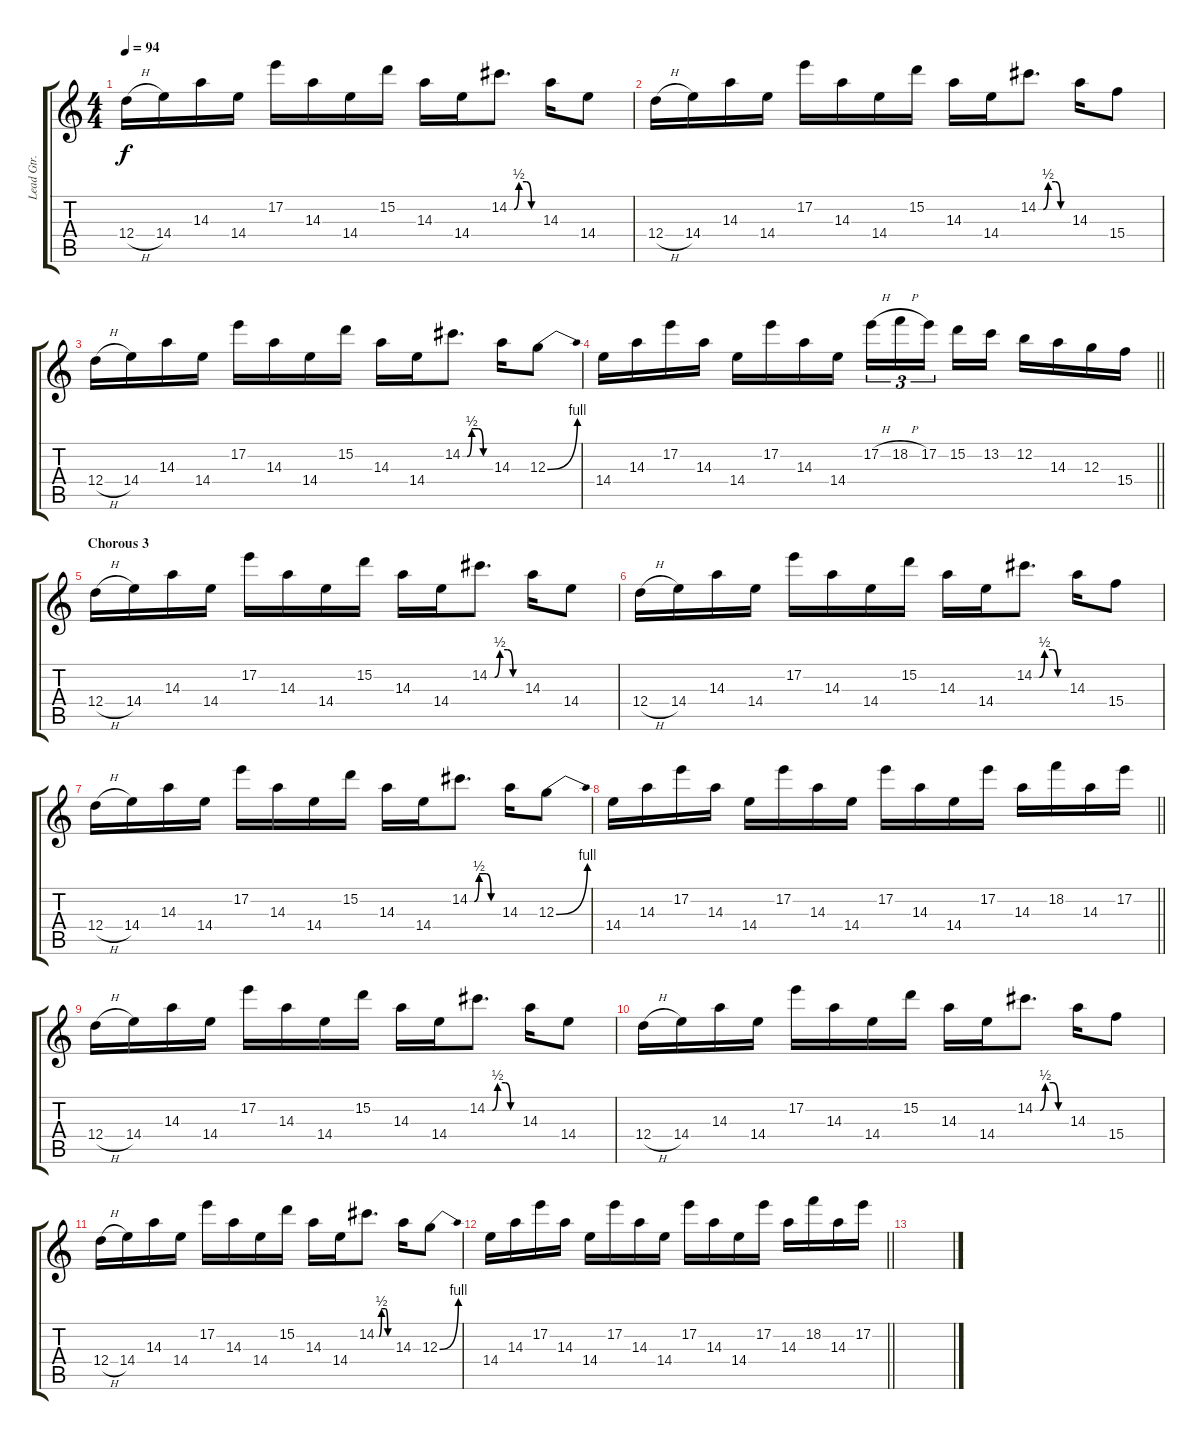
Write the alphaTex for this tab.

\track ("Lead Gtr." "Lead Gtr.") {instrument distortionguitar}
\staff {score tabs}
\tuning (E4 B3 G3 D3 A2 D2) {hide}
\ts (4 4)
\section ("" "")
\tempo 94
\clef g2
\ks c
12.4{h}.16{dy f} 14.4.16 14.3.16 14.4.16 17.2.16 14.3.16 14.4.16 15.2.16 14.3.16 14.4.16 14.2{be (custom 0 0 10 0 20 2 35 2 45 0 60 0)}.8{d} 14.3.16 14.4.8 |
12.4{h}.16 14.4.16 14.3.16 14.4.16 17.2.16 14.3.16 14.4.16 15.2.16 14.3.16 14.4.16 14.2{be (custom 0 0 10 0 20 2 35 2 45 0 60 0)}.8{d} 14.3.16 15.4.8 |
12.4{h}.16 14.4.16 14.3.16 14.4.16 17.2.16 14.3.16 14.4.16 15.2.16 14.3.16 14.4.16 14.2{be (custom 0 0 10 0 20 2 35 2 45 0 60 0)}.8{d} 14.3.16 12.3{be (bend 0 0 60 4)}.8 |
\barLineRight lightlight
14.4.16 14.3.16 17.2.16 14.3.16 14.4.16 17.2.16 14.3.16 14.4.16 17.2{h}.16{tu (3 2)} 18.2{h}.16{tu (3 2)} 17.2.16{tu (3 2) beam splitsecondary} 15.2.16 13.2.16 12.2.16 14.3.16 12.3.16 15.4.16 |
\section ("" "Chorous 3")
12.4{h}.16 14.4.16 14.3.16 14.4.16 17.2.16 14.3.16 14.4.16 15.2.16 14.3.16 14.4.16 14.2{be (custom 0 0 10 0 20 2 35 2 45 0 60 0)}.8{d} 14.3.16 14.4.8 |
12.4{h}.16 14.4.16 14.3.16 14.4.16 17.2.16 14.3.16 14.4.16 15.2.16 14.3.16 14.4.16 14.2{be (custom 0 0 10 0 20 2 35 2 45 0 60 0)}.8{d} 14.3.16 15.4.8 |
12.4{h}.16 14.4.16 14.3.16 14.4.16 17.2.16 14.3.16 14.4.16 15.2.16 14.3.16 14.4.16 14.2{be (custom 0 0 10 0 20 2 35 2 45 0 60 0)}.8{d} 14.3.16 12.3{be (bend 0 0 60 4)}.8 |
\barLineRight lightlight
14.4.16 14.3.16 17.2.16 14.3.16 14.4.16 17.2.16 14.3.16 14.4.16 17.2.16 14.3.16 14.4.16 17.2.16 14.3.16 18.2.16 14.3.16 17.2.16 |
12.4{h}.16 14.4.16 14.3.16 14.4.16 17.2.16 14.3.16 14.4.16 15.2.16 14.3.16 14.4.16 14.2{be (custom 0 0 10 0 20 2 35 2 45 0 60 0)}.8{d} 14.3.16 14.4.8 |
12.4{h}.16 14.4.16 14.3.16 14.4.16 17.2.16 14.3.16 14.4.16 15.2.16 14.3.16 14.4.16 14.2{be (custom 0 0 10 0 20 2 35 2 45 0 60 0)}.8{d} 14.3.16 15.4.8 |
12.4{h}.16 14.4.16 14.3.16 14.4.16 17.2.16 14.3.16 14.4.16 15.2.16 14.3.16 14.4.16 14.2{be (custom 0 0 10 0 20 2 35 2 45 0 60 0)}.8{d} 14.3.16 12.3{be (bend 0 0 60 4)}.8 |
\barLineRight lightlight
14.4.16 14.3.16 17.2.16 14.3.16 14.4.16 17.2.16 14.3.16 14.4.16 17.2.16 14.3.16 14.4.16 17.2.16 14.3.16 18.2.16 14.3.16 17.2.16 |
\section ("" "")
